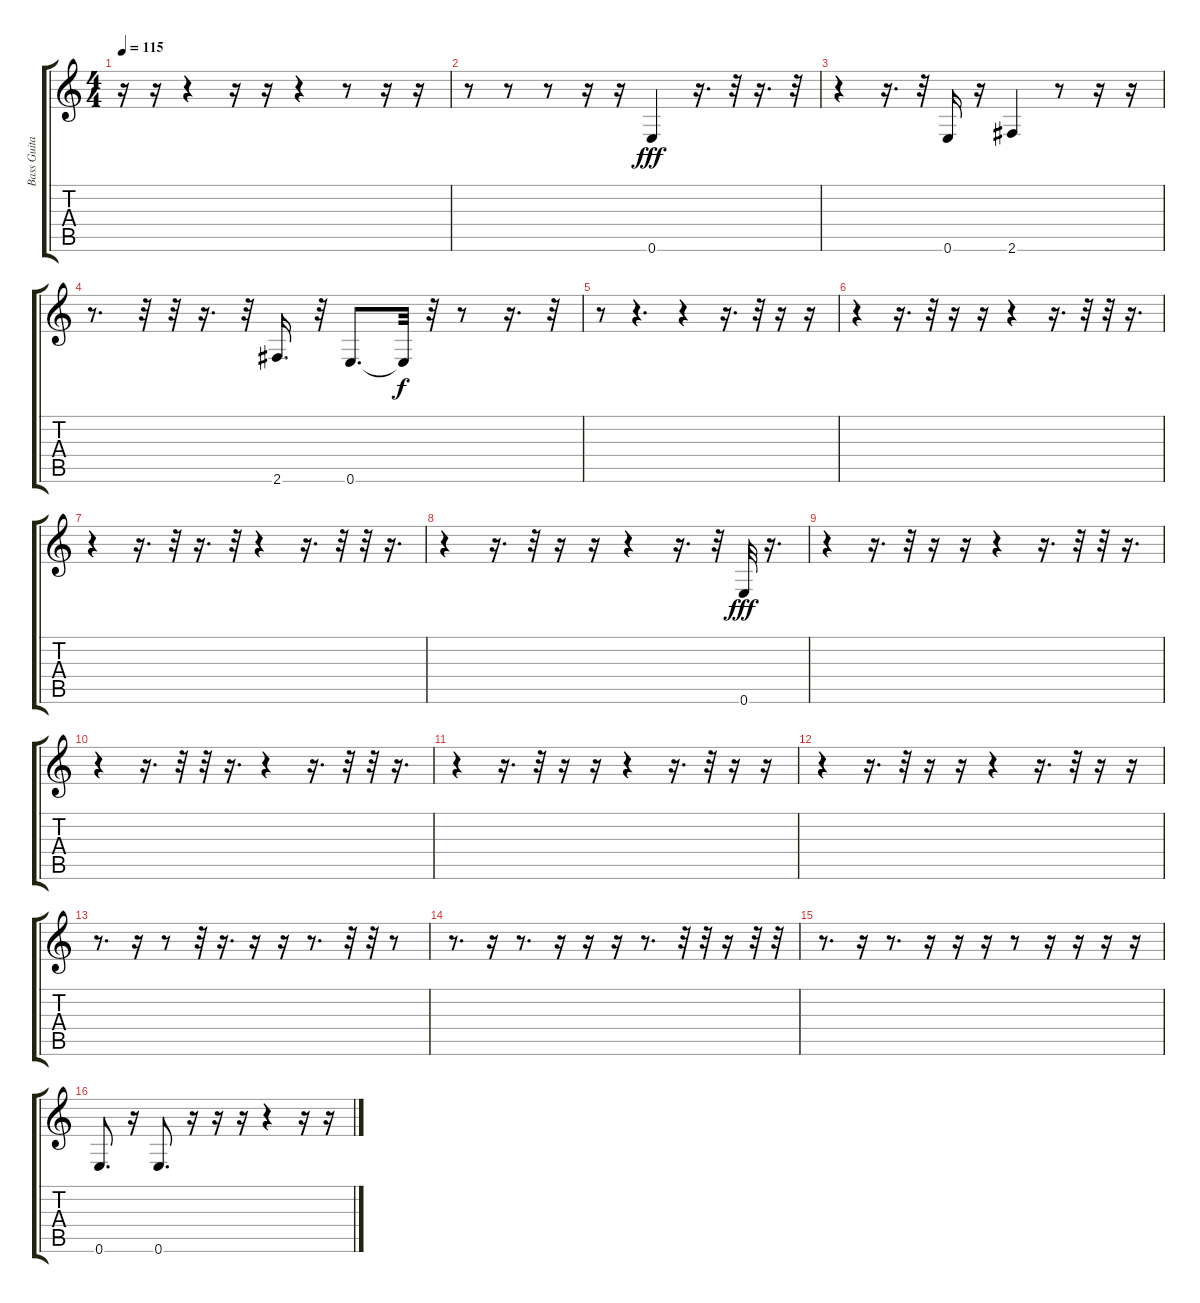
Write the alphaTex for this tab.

\track ("Bass Guitar" "Bass Guita") {instrument fretlessbass}
\staff {score tabs}
\tuning (E4 B3 G3 D3 A2 E2) {hide}
\ts (4 4)
\tempo 115
\clef g2
\ks c
r.16{dy fff} r.16 r.4 r.16 r.16 r.4 r.8 r.16 r.16 |
r.8 r.8 r.8 r.16 r.16 0.6.4 r.16{d} r.32 r.16{d} r.32 |
r.4 r.16{d} r.32 0.6.16 r.16 2.6.4 r.8 r.16 r.16 |
r.8{d} r.32 r.32 r.16{d} r.32 2.6.16{d} r.32 0.6.8{d} 0.6{t}.32{dy f} r.32 r.8 r.16{d} r.32 |
r.8 r.4{d} r.4 r.16{d} r.32 r.16 r.16 |
r.4 r.16{d} r.32 r.16 r.16 r.4 r.16{d} r.32 r.32 r.16{d} |
r.4 r.16{d} r.32 r.16{d} r.32 r.4 r.16{d} r.32 r.32 r.16{d} |
r.4 r.16{d} r.32 r.16 r.16 r.4 r.16{d} r.32 0.6.32{dy fff} r.16{d} |
r.4 r.16{d} r.32 r.16 r.16 r.4 r.16{d} r.32 r.32 r.16{d} |
r.4 r.16{d} r.32 r.32 r.16{d} r.4 r.16{d} r.32 r.32 r.16{d} |
r.4 r.16{d} r.32 r.16 r.16 r.4 r.16{d} r.32 r.16 r.16 |
r.4 r.16{d} r.32 r.16 r.16 r.4 r.16{d} r.32 r.16 r.16 |
r.8{d} r.16 r.8 r.32 r.16{d} r.16 r.16 r.8{d} r.32 r.32 r.8 |
r.8{d} r.16 r.8{d} r.16 r.16 r.16 r.8{d} r.32 r.32 r.16 r.32 r.32 |
r.8{d} r.16 r.8{d} r.16 r.16 r.16 r.8 r.16 r.16 r.16 r.16 |
0.6.8{d} r.16 0.6.8{d} r.16 r.16 r.16 r.4 r.16 r.16
